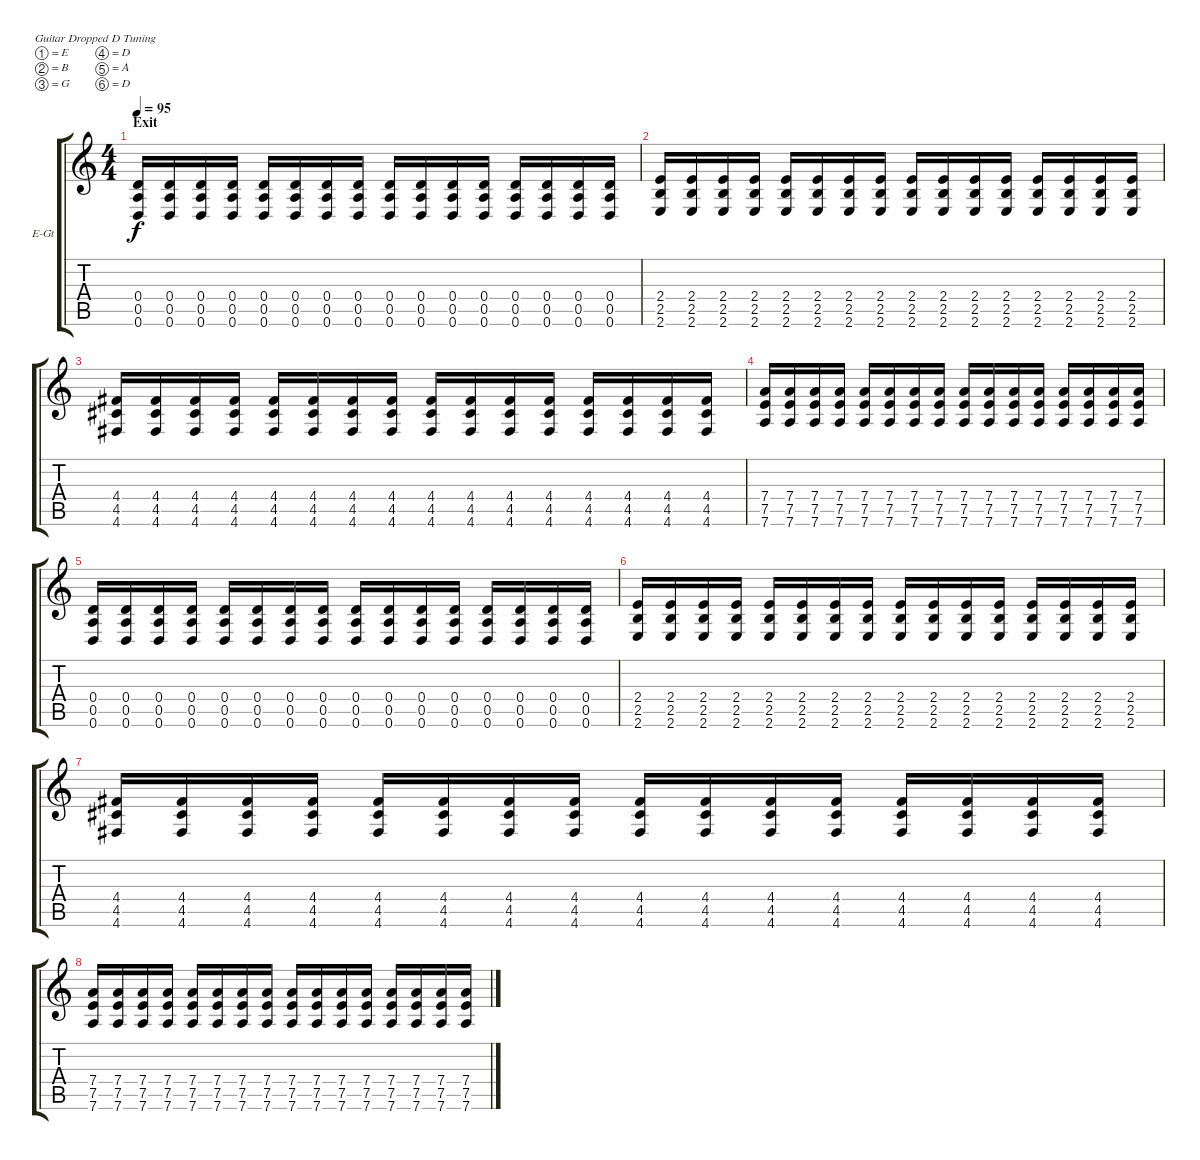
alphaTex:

\bracketExtendMode groupsimilarinstruments
\firstSystemTrackNameOrientation horizontal
\otherSystemsTrackNameOrientation horizontal
\track ("Alex" "E-Gt") {instrument distortionguitar}
\staff {score tabs}
\tuning (E4 B3 G3 D3 A2 D2)
\ts (4 4)
\section ("" "Exit")
\tempo 95
\clef g2
\ks c
(0.4 0.5 0.6).16{dy f} (0.4 0.5 0.6).16 (0.4 0.5 0.6).16 (0.4 0.5 0.6).16 (0.4 0.5 0.6).16 (0.4 0.5 0.6).16 (0.4 0.5 0.6).16 (0.4 0.5 0.6).16 (0.4 0.5 0.6).16 (0.4 0.5 0.6).16 (0.4 0.5 0.6).16 (0.4 0.5 0.6).16 (0.4 0.5 0.6).16 (0.4 0.5 0.6).16 (0.4 0.5 0.6).16 (0.4 0.5 0.6).16 |
(2.4 2.5 2.6).16 (2.4 2.5 2.6).16 (2.4 2.5 2.6).16 (2.4 2.5 2.6).16 (2.4 2.5 2.6).16 (2.4 2.5 2.6).16 (2.4 2.5 2.6).16 (2.4 2.5 2.6).16 (2.4 2.5 2.6).16 (2.4 2.5 2.6).16 (2.4 2.5 2.6).16 (2.4 2.5 2.6).16 (2.4 2.5 2.6).16 (2.4 2.5 2.6).16 (2.4 2.5 2.6).16 (2.4 2.5 2.6).16 |
(4.4 4.5 4.6).16 (4.4 4.5 4.6).16 (4.4 4.5 4.6).16 (4.4 4.5 4.6).16 (4.4 4.5 4.6).16 (4.4 4.5 4.6).16 (4.4 4.5 4.6).16 (4.4 4.5 4.6).16 (4.4 4.5 4.6).16 (4.4 4.5 4.6).16 (4.4 4.5 4.6).16 (4.4 4.5 4.6).16 (4.4 4.5 4.6).16 (4.4 4.5 4.6).16 (4.4 4.5 4.6).16 (4.4 4.5 4.6).16 |
(7.4 7.5 7.6).16 (7.4 7.5 7.6).16 (7.4 7.5 7.6).16 (7.4 7.5 7.6).16 (7.4 7.5 7.6).16 (7.4 7.5 7.6).16 (7.4 7.5 7.6).16 (7.4 7.5 7.6).16 (7.4 7.5 7.6).16 (7.4 7.5 7.6).16 (7.4 7.5 7.6).16 (7.4 7.5 7.6).16 (7.4 7.5 7.6).16 (7.4 7.5 7.6).16 (7.4 7.5 7.6).16 (7.4 7.5 7.6).16 |
(0.4 0.5 0.6).16 (0.4 0.5 0.6).16 (0.4 0.5 0.6).16 (0.4 0.5 0.6).16 (0.4 0.5 0.6).16 (0.4 0.5 0.6).16 (0.4 0.5 0.6).16 (0.4 0.5 0.6).16 (0.4 0.5 0.6).16 (0.4 0.5 0.6).16 (0.4 0.5 0.6).16 (0.4 0.5 0.6).16 (0.4 0.5 0.6).16 (0.4 0.5 0.6).16 (0.4 0.5 0.6).16 (0.4 0.5 0.6).16 |
(2.4 2.5 2.6).16 (2.4 2.5 2.6).16 (2.4 2.5 2.6).16 (2.4 2.5 2.6).16 (2.4 2.5 2.6).16 (2.4 2.5 2.6).16 (2.4 2.5 2.6).16 (2.4 2.5 2.6).16 (2.4 2.5 2.6).16 (2.4 2.5 2.6).16 (2.4 2.5 2.6).16 (2.4 2.5 2.6).16 (2.4 2.5 2.6).16 (2.4 2.5 2.6).16 (2.4 2.5 2.6).16 (2.4 2.5 2.6).16 |
(4.4 4.5 4.6).16 (4.4 4.5 4.6).16 (4.4 4.5 4.6).16 (4.4 4.5 4.6).16 (4.4 4.5 4.6).16 (4.4 4.5 4.6).16 (4.4 4.5 4.6).16 (4.4 4.5 4.6).16 (4.4 4.5 4.6).16 (4.4 4.5 4.6).16 (4.4 4.5 4.6).16 (4.4 4.5 4.6).16 (4.4 4.5 4.6).16 (4.4 4.5 4.6).16 (4.4 4.5 4.6).16 (4.4 4.5 4.6).16 |
(7.4 7.5 7.6).16 (7.4 7.5 7.6).16 (7.4 7.5 7.6).16 (7.4 7.5 7.6).16 (7.4 7.5 7.6).16 (7.4 7.5 7.6).16 (7.4 7.5 7.6).16 (7.4 7.5 7.6).16 (7.4 7.5 7.6).16 (7.4 7.5 7.6).16 (7.4 7.5 7.6).16 (7.4 7.5 7.6).16 (7.4 7.5 7.6).16 (7.4 7.5 7.6).16 (7.4 7.5 7.6).16 (7.4 7.5 7.6).16
